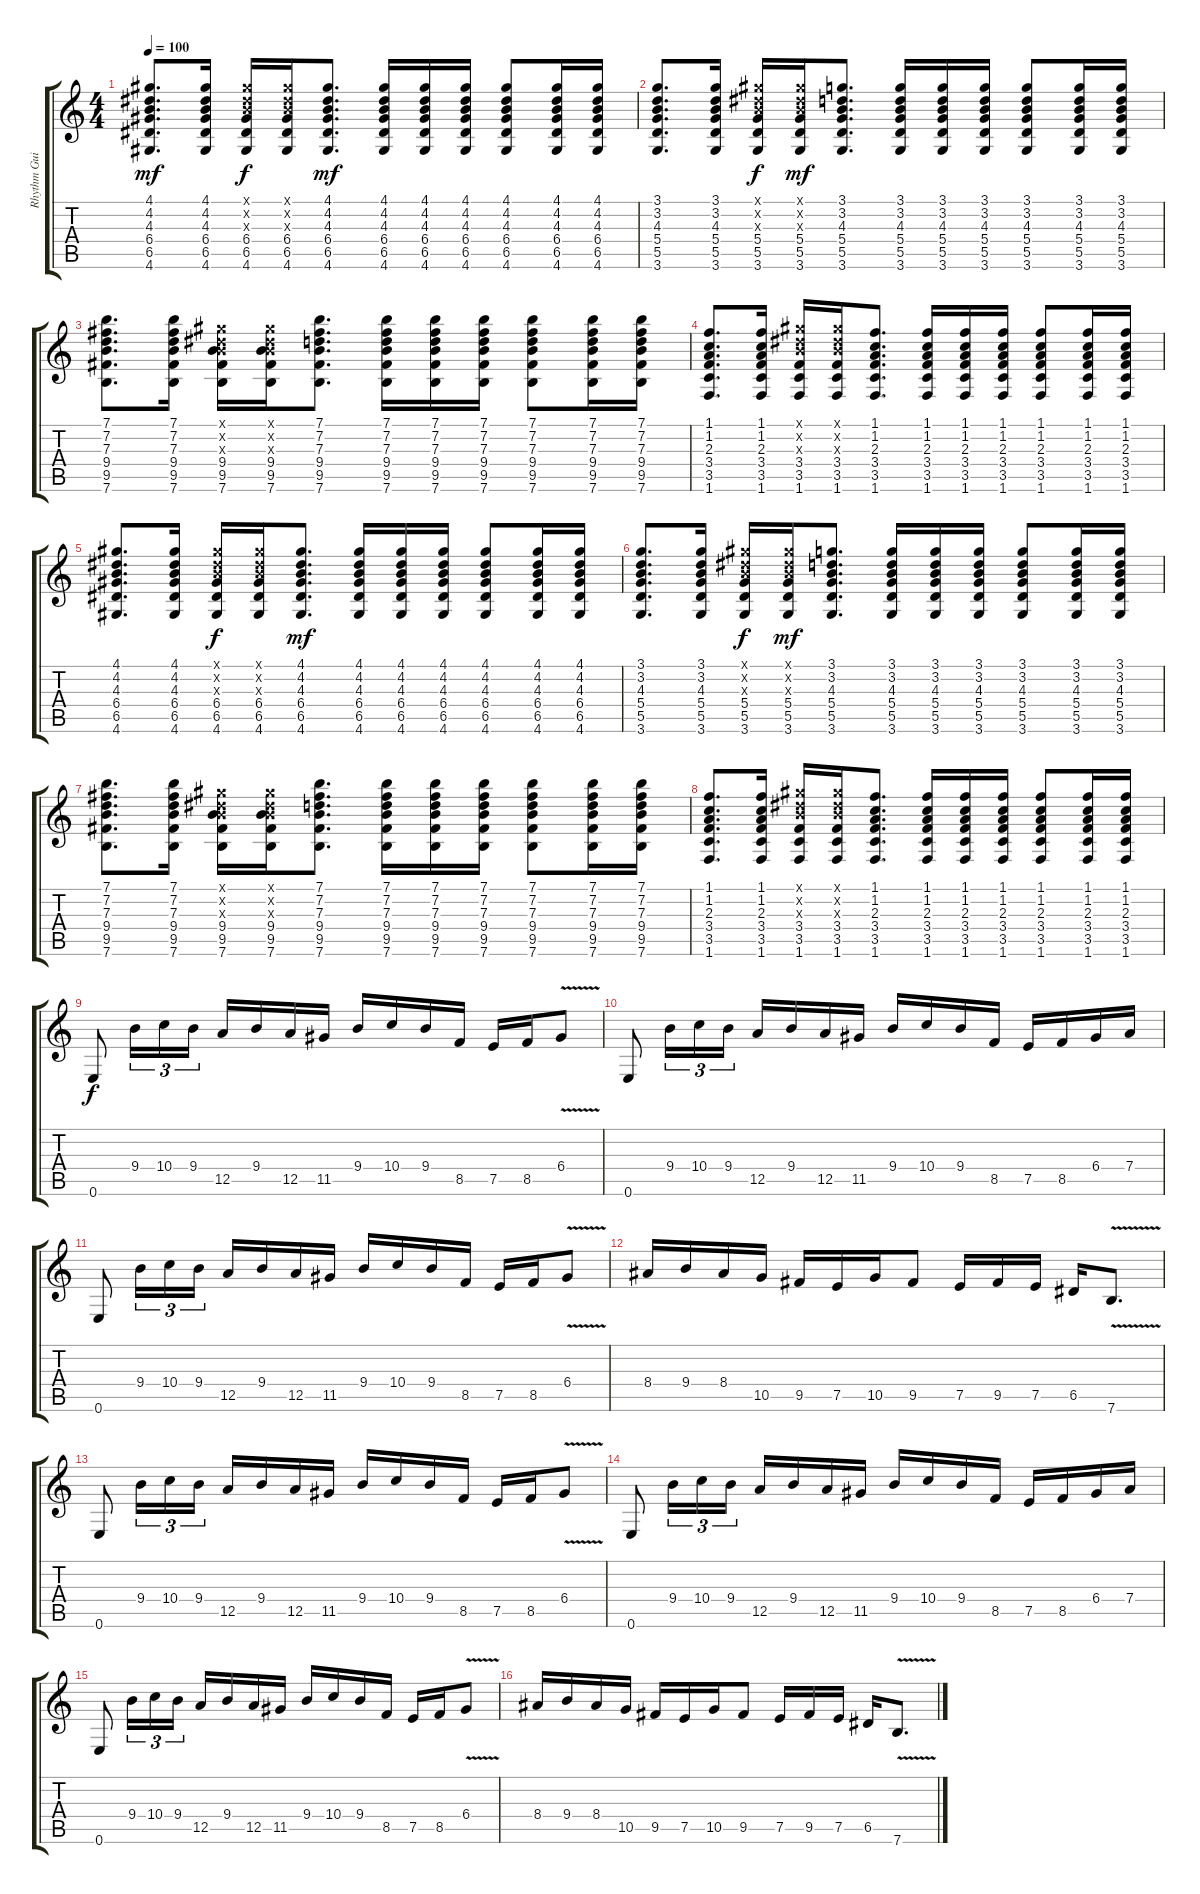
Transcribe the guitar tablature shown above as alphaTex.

\track ("Rhythm Guitar I" "Rhythm Gui") {instrument distortionguitar}
\staff {score tabs}
\tuning (E4 B3 G3 D3 A2 E2) {hide}
\ts (4 4)
\tempo 100
\clef g2
\ks c
(4.1 4.2 4.3 6.4 6.5 4.6).8{d dy mf} (4.1 4.2 4.3 6.4 6.5 4.6).16 (4.1{x} 4.2{x} 4.3{x} 6.4 6.5 4.6).16{dy f} (4.1{x} 4.2{x} 4.3{x} 6.4 6.5 4.6).16 (4.1 4.2 4.3 6.4 6.5 4.6).8{d dy mf} (4.1 4.2 4.3 6.4 6.5 4.6).16 (4.1 4.2 4.3 6.4 6.5 4.6).16 (4.1 4.2 4.3 6.4 6.5 4.6).16 (4.1 4.2 4.3 6.4 6.5 4.6).8 (4.1 4.2 4.3 6.4 6.5 4.6).16 (4.1 4.2 4.3 6.4 6.5 4.6).16 |
(3.1 3.2 4.3 5.4 5.5 3.6).8{d} (3.1 3.2 4.3 5.4 5.5 3.6).16 (4.1{x} 4.2{x} 4.3{x} 5.4 5.5 3.6).16{dy f} (4.1{x} 4.2{x} 4.3{x} 5.4 5.5 3.6).16{dy mf} (3.1 3.2 4.3 5.4 5.5 3.6).8{d} (3.1 3.2 4.3 5.4 5.5 3.6).16 (3.1 3.2 4.3 5.4 5.5 3.6).16 (3.1 3.2 4.3 5.4 5.5 3.6).16 (3.1 3.2 4.3 5.4 5.5 3.6).8 (3.1 3.2 4.3 5.4 5.5 3.6).16 (3.1 3.2 4.3 5.4 5.5 3.6).16 |
(7.1 7.2 7.3 9.4 9.5 7.6).8{d} (7.1 7.2 7.3 9.4 9.5 7.6).16 (4.1{x} 4.2{x} 4.3{x} 9.4 9.5 7.6).16 (4.1{x} 4.2{x} 4.3{x} 9.4 9.5 7.6).16 (7.1 7.2 7.3 9.4 9.5 7.6).8{d} (7.1 7.2 7.3 9.4 9.5 7.6).16 (7.1 7.2 7.3 9.4 9.5 7.6).16 (7.1 7.2 7.3 9.4 9.5 7.6).16 (7.1 7.2 7.3 9.4 9.5 7.6).8 (7.1 7.2 7.3 9.4 9.5 7.6).16 (7.1 7.2 7.3 9.4 9.5 7.6).16 |
(1.1 1.2 2.3 3.4 3.5 1.6).8{d} (1.1 1.2 2.3 3.4 3.5 1.6).16 (4.1{x} 4.2{x} 4.3{x} 3.4 3.5 1.6).16 (4.1{x} 4.2{x} 4.3{x} 3.4 3.5 1.6).16 (1.1 1.2 2.3 3.4 3.5 1.6).8{d} (1.1 1.2 2.3 3.4 3.5 1.6).16 (1.1 1.2 2.3 3.4 3.5 1.6).16 (1.1 1.2 2.3 3.4 3.5 1.6).16 (1.1 1.2 2.3 3.4 3.5 1.6).8 (1.1 1.2 2.3 3.4 3.5 1.6).16 (1.1 1.2 2.3 3.4 3.5 1.6).16 |
(4.1 4.2 4.3 6.4 6.5 4.6).8{d} (4.1 4.2 4.3 6.4 6.5 4.6).16 (4.1{x} 4.2{x} 4.3{x} 6.4 6.5 4.6).16{dy f} (4.1{x} 4.2{x} 4.3{x} 6.4 6.5 4.6).16 (4.1 4.2 4.3 6.4 6.5 4.6).8{d dy mf} (4.1 4.2 4.3 6.4 6.5 4.6).16 (4.1 4.2 4.3 6.4 6.5 4.6).16 (4.1 4.2 4.3 6.4 6.5 4.6).16 (4.1 4.2 4.3 6.4 6.5 4.6).8 (4.1 4.2 4.3 6.4 6.5 4.6).16 (4.1 4.2 4.3 6.4 6.5 4.6).16 |
(3.1 3.2 4.3 5.4 5.5 3.6).8{d} (3.1 3.2 4.3 5.4 5.5 3.6).16 (4.1{x} 4.2{x} 4.3{x} 5.4 5.5 3.6).16{dy f} (4.1{x} 4.2{x} 4.3{x} 5.4 5.5 3.6).16{dy mf} (3.1 3.2 4.3 5.4 5.5 3.6).8{d} (3.1 3.2 4.3 5.4 5.5 3.6).16 (3.1 3.2 4.3 5.4 5.5 3.6).16 (3.1 3.2 4.3 5.4 5.5 3.6).16 (3.1 3.2 4.3 5.4 5.5 3.6).8 (3.1 3.2 4.3 5.4 5.5 3.6).16 (3.1 3.2 4.3 5.4 5.5 3.6).16 |
(7.1 7.2 7.3 9.4 9.5 7.6).8{d} (7.1 7.2 7.3 9.4 9.5 7.6).16 (4.1{x} 4.2{x} 4.3{x} 9.4 9.5 7.6).16 (4.1{x} 4.2{x} 4.3{x} 9.4 9.5 7.6).16 (7.1 7.2 7.3 9.4 9.5 7.6).8{d} (7.1 7.2 7.3 9.4 9.5 7.6).16 (7.1 7.2 7.3 9.4 9.5 7.6).16 (7.1 7.2 7.3 9.4 9.5 7.6).16 (7.1 7.2 7.3 9.4 9.5 7.6).8 (7.1 7.2 7.3 9.4 9.5 7.6).16 (7.1 7.2 7.3 9.4 9.5 7.6).16 |
(1.1 1.2 2.3 3.4 3.5 1.6).8{d} (1.1 1.2 2.3 3.4 3.5 1.6).16 (4.1{x} 4.2{x} 4.3{x} 3.4 3.5 1.6).16 (4.1{x} 4.2{x} 4.3{x} 3.4 3.5 1.6).16 (1.1 1.2 2.3 3.4 3.5 1.6).8{d} (1.1 1.2 2.3 3.4 3.5 1.6).16 (1.1 1.2 2.3 3.4 3.5 1.6).16 (1.1 1.2 2.3 3.4 3.5 1.6).16 (1.1 1.2 2.3 3.4 3.5 1.6).8 (1.1 1.2 2.3 3.4 3.5 1.6).16 (1.1 1.2 2.3 3.4 3.5 1.6).16 |
0.6.8{dy f} 9.4.16{tu (3 2)} 10.4.16{tu (3 2)} 9.4.16{tu (3 2)} 12.5.16 9.4.16 12.5.16 11.5.16 9.4.16 10.4.16 9.4.16 8.5.16 7.5.16 8.5.16 6.4{v}.8 |
0.6.8 9.4.16{tu (3 2)} 10.4.16{tu (3 2)} 9.4.16{tu (3 2)} 12.5.16 9.4.16 12.5.16 11.5.16 9.4.16 10.4.16 9.4.16 8.5.16 7.5.16 8.5.16 6.4.16 7.4.16 |
0.6.8 9.4.16{tu (3 2)} 10.4.16{tu (3 2)} 9.4.16{tu (3 2)} 12.5.16 9.4.16 12.5.16 11.5.16 9.4.16 10.4.16 9.4.16 8.5.16 7.5.16 8.5.16 6.4{v}.8 |
8.4.16 9.4.16 8.4.16 10.5.16 9.5.16 7.5.16 10.5.16 9.5.8 7.5.16 9.5.16 7.5.16 6.5.16 7.6{v}.8{d} |
0.6.8 9.4.16{tu (3 2)} 10.4.16{tu (3 2)} 9.4.16{tu (3 2)} 12.5.16 9.4.16 12.5.16 11.5.16 9.4.16 10.4.16 9.4.16 8.5.16 7.5.16 8.5.16 6.4{v}.8 |
0.6.8 9.4.16{tu (3 2)} 10.4.16{tu (3 2)} 9.4.16{tu (3 2)} 12.5.16 9.4.16 12.5.16 11.5.16 9.4.16 10.4.16 9.4.16 8.5.16 7.5.16 8.5.16 6.4.16 7.4.16 |
0.6.8 9.4.16{tu (3 2)} 10.4.16{tu (3 2)} 9.4.16{tu (3 2)} 12.5.16 9.4.16 12.5.16 11.5.16 9.4.16 10.4.16 9.4.16 8.5.16 7.5.16 8.5.16 6.4{v}.8 |
8.4.16 9.4.16 8.4.16 10.5.16 9.5.16 7.5.16 10.5.16 9.5.8 7.5.16 9.5.16 7.5.16 6.5.16 7.6{v}.8{d}
